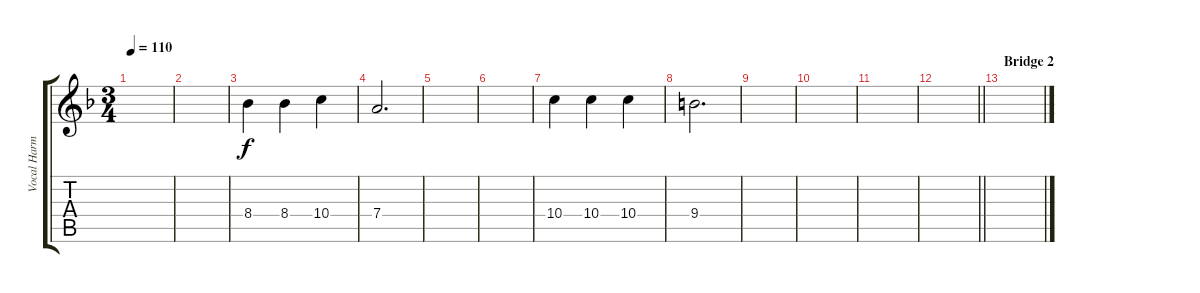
\track ("Vocal Harmony" "Vocal Harm") {instrument piccolo}
\staff {score tabs}
\tuning (E5 B4 G4 D4 A3 E3) {hide}
\ts (3 4)
\tempo 110
\clef g2
\ks dminor
|
|
8.4.4 8.4.4 10.4.4 |
7.4.2{d} |
|
|
10.4.4 10.4.4 10.4.4 |
9.4.2{d} |
|
|
|
\barLineRight lightlight
|
\section ("" "Bridge 2")
